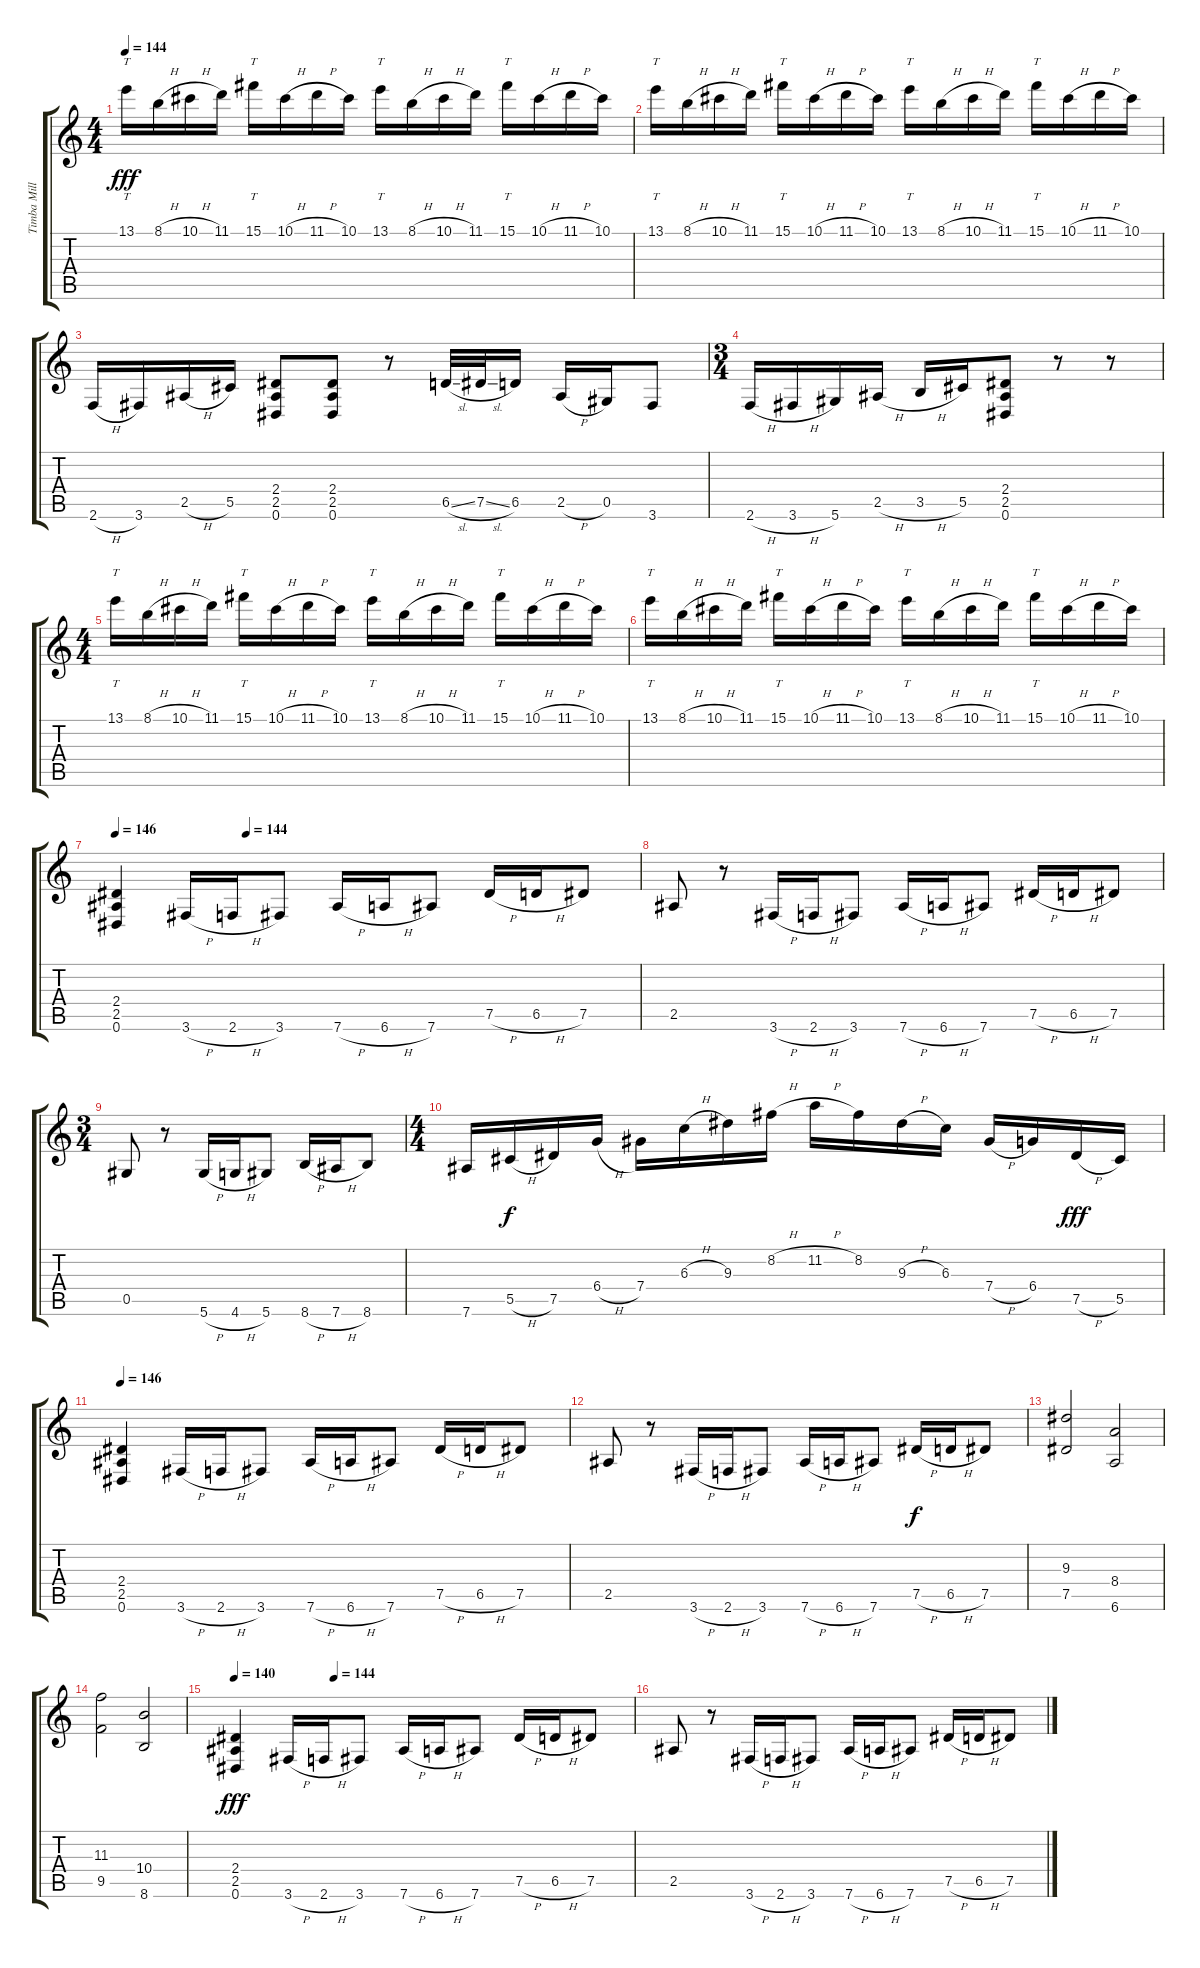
\track ("Timba Millar" "Timba Mill") {mute instrument overdrivenguitar}
\staff {score tabs}
\tuning (Eb4 Bb3 Gb3 Db3 Ab2 Eb2) {hide}
\ts (4 4)
\tempo 144
\clef g2
\ks c
13.1.16{tt dy fff} 8.1{h}.16 10.1{h}.16 11.1.16 15.1.16{tt} 10.1{h}.16 11.1{h}.16 10.1.16 13.1.16{tt} 8.1{h}.16 10.1{h}.16 11.1.16 15.1.16{tt} 10.1{h}.16 11.1{h}.16 10.1.16 |
13.1.16{tt} 8.1{h}.16 10.1{h}.16 11.1.16 15.1.16{tt} 10.1{h}.16 11.1{h}.16 10.1.16 13.1.16{tt} 8.1{h}.16 10.1{h}.16 11.1.16 15.1.16{tt} 10.1{h}.16 11.1{h}.16 10.1.16 |
2.6{h}.16 3.6.16 2.5{h}.16 5.5.16 (2.4 2.5 0.6).8 (2.4 2.5 0.6).8 r.8 6.5{sl}.32 7.5{sl}.32 6.5.16 2.5{h}.16 0.5.16 3.6.8 |
\ts (3 4)
2.6{h}.16 3.6{h}.16 5.6.16 2.5{h}.16 3.5{h}.16 5.5.16 (2.4 2.5 0.6).8 r.8 r.8 |
\ts (4 4)
13.1.16{tt} 8.1{h}.16 10.1{h}.16 11.1.16 15.1.16{tt} 10.1{h}.16 11.1{h}.16 10.1.16 13.1.16{tt} 8.1{h}.16 10.1{h}.16 11.1.16 15.1.16{tt} 10.1{h}.16 11.1{h}.16 10.1.16 |
13.1.16{tt} 8.1{h}.16 10.1{h}.16 11.1.16 15.1.16{tt} 10.1{h}.16 11.1{h}.16 10.1.16 13.1.16{tt} 8.1{h}.16 10.1{h}.16 11.1.16 15.1.16{tt} 10.1{h}.16 11.1{h}.16 10.1.16 |
\tempo 140
\tempo (144 0.25)
\tempo 146
(2.4 2.5 0.6).4 3.6{h}.16 2.6{h}.16 3.6.8 7.6{h}.16 6.6{h}.16 7.6.8 7.5{h}.16 6.5{h}.16 7.5.8 |
2.5.8 r.8 3.6{h}.16 2.6{h}.16 3.6.8 7.6{h}.16 6.6{h}.16 7.6.8 7.5{h}.16 6.5{h}.16 7.5.8 |
\ts (3 4)
0.5.8 r.8 5.6{h}.16 4.6{h}.16 5.6.8 8.6{h}.16 7.6{h}.16 8.6.8 |
\ts (4 4)
7.6.16 5.5{h}.16{dy f} 7.5.16 6.4{h}.16 7.4.16 6.3{h}.16 9.3.16 8.2{h}.16 11.2{h}.16 8.2.16 9.3{h}.16 6.3.16 7.4{h}.16 6.4.16 7.5{h}.16{dy fff} 5.5.16 |
\tempo 146
(2.4 2.5 0.6).4 3.6{h}.16 2.6{h}.16 3.6.8 7.6{h}.16 6.6{h}.16 7.6.8 7.5{h}.16 6.5{h}.16 7.5.8 |
2.5.8 r.8 3.6{h}.16 2.6{h}.16 3.6.8 7.6{h}.16 6.6{h}.16 7.6.8 7.5{h}.16{dy f} 6.5{h}.16 7.5.8 |
(9.3 7.5).2 (8.4 6.6).2 |
(11.3 9.5).2 (10.4 8.6).2 |
\tempo 140
\tempo (144 0.25)
(2.4 2.5 0.6).4{dy fff} 3.6{h}.16 2.6{h}.16 3.6.8 7.6{h}.16 6.6{h}.16 7.6.8 7.5{h}.16 6.5{h}.16 7.5.8 |
2.5.8 r.8 3.6{h}.16 2.6{h}.16 3.6.8 7.6{h}.16 6.6{h}.16 7.6.8 7.5{h}.16 6.5{h}.16 7.5.8
